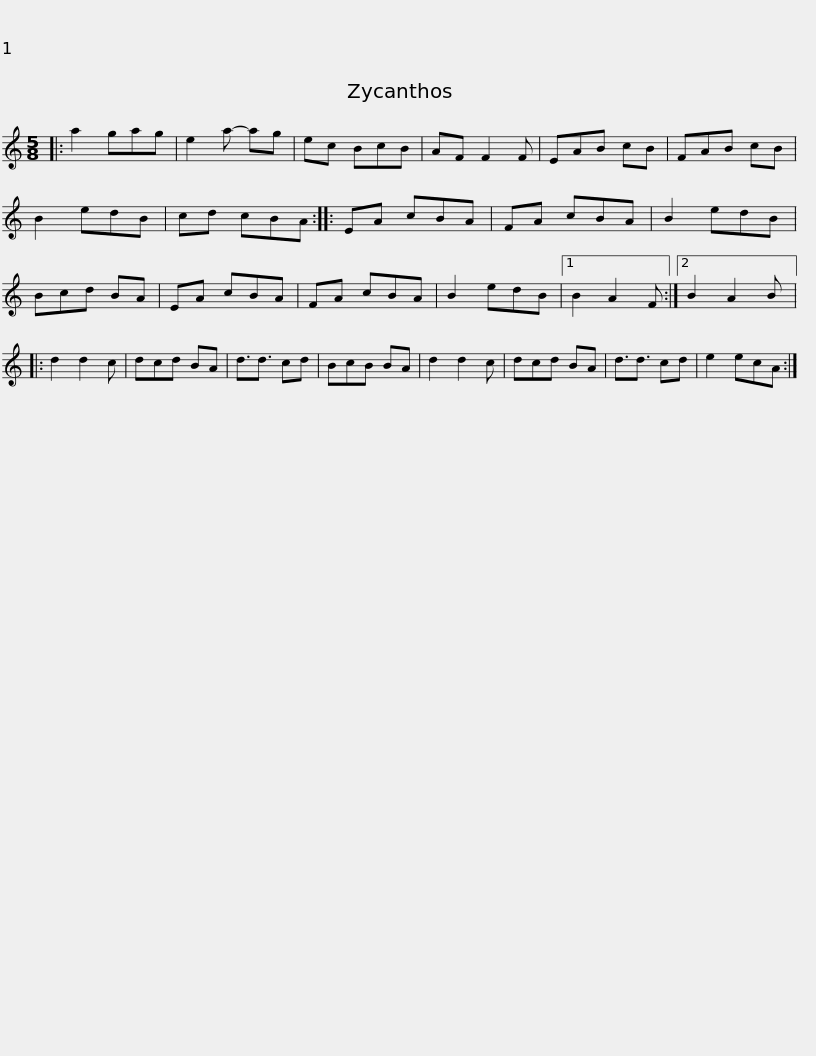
X:1
L:1/8
M:5/8
I:linebreak $
K:C
V:1 treble
V:1
|: a2 gag | e2 a- ag | ec BcB | AF F2 F | EAB cB | %5
 FAB cB | B2 edB | cd cBA :: EA cBA |$ FA cBA | %10
 B2 edB | Bcd BA | EA cBA | FA cBA | B2 edB |1 %15
 B2 A2 F :|2 B2 A2 B |: d2 d2 c | dcd BA |$ d3/2d3/2 cd | %20
 BcB BA | d2 d2 c | dcd BA | d3/2d3/2 cd | e2 ecA :| %25
